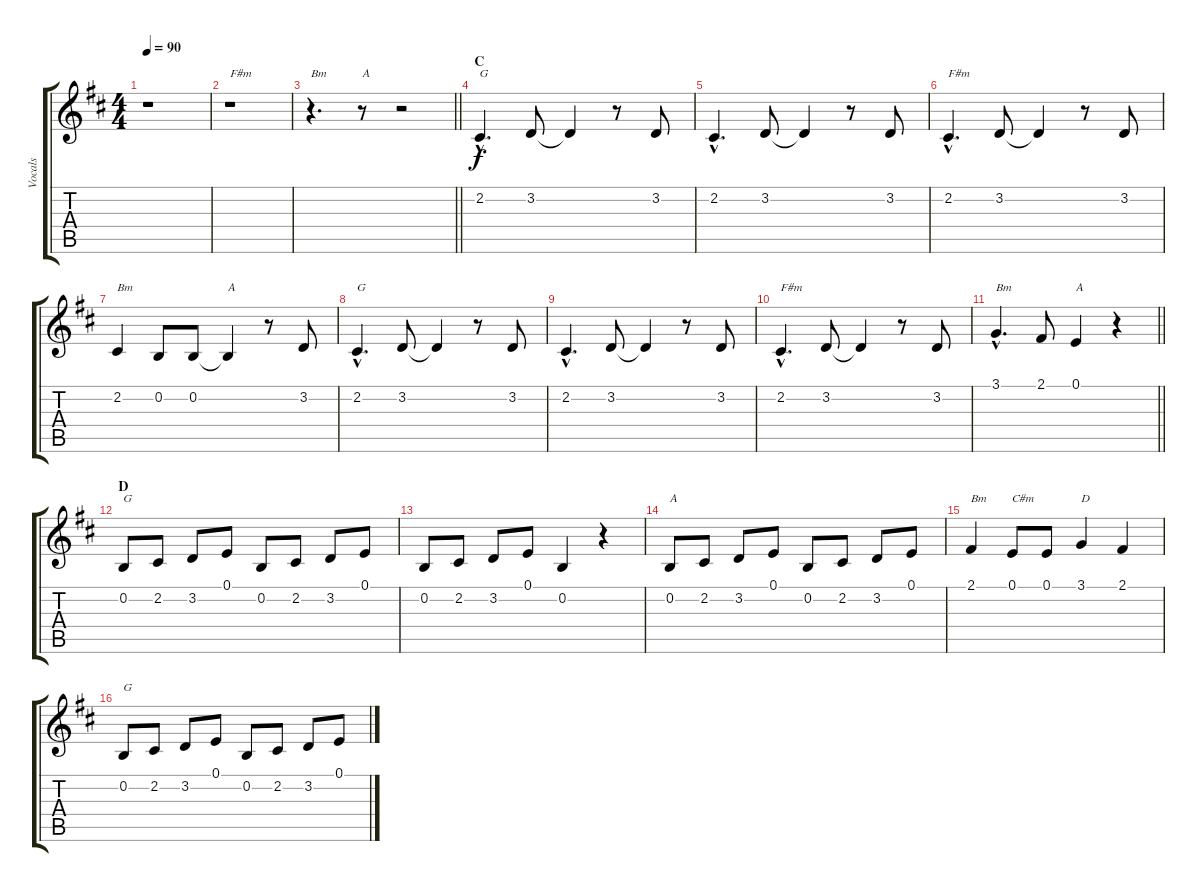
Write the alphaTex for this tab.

\track ("Vocals" "Vocals") {instrument sopranosax}
\staff {score tabs}
\tuning (E4 B3 G3 D3 A2 E2) {hide}
\ts (4 4)
\tempo 90
\clef g2
\ks d
r.1{dy f} |
r.1{txt "F#m"} |
\barLineRight lightlight
r.4{d txt "Bm"} r.8{txt "A"} r.2 |
\section ("" "C")
2.2{hac}.4{d txt "G"} 3.2.8 3.2{t}.4 r.8 3.2.8 |
2.2{hac}.4{d} 3.2.8 3.2{t}.4 r.8 3.2.8 |
2.2{hac}.4{d txt "F#m"} 3.2.8 3.2{t}.4 r.8 3.2.8 |
2.2.4{txt "Bm"} 0.2.8 0.2.8 0.2{t}.4{txt "A"} r.8 3.2.8 |
2.2{hac}.4{d txt "G"} 3.2.8 3.2{t}.4 r.8 3.2.8 |
2.2{hac}.4{d} 3.2.8 3.2{t}.4 r.8 3.2.8 |
2.2{hac}.4{d txt "F#m"} 3.2.8 3.2{t}.4 r.8 3.2.8 |
\barLineRight lightlight
3.1{hac}.4{d txt "Bm"} 2.1.8 0.1.4{txt "A"} r.4 |
\section ("" "D")
0.2.8{txt "G"} 2.2.8 3.2.8 0.1.8 0.2.8 2.2.8 3.2.8 0.1.8 |
0.2.8 2.2.8 3.2.8 0.1.8 0.2.4 r.4 |
0.2.8{txt "A"} 2.2.8 3.2.8 0.1.8 0.2.8 2.2.8 3.2.8 0.1.8 |
2.1.4{txt "Bm"} 0.1.8{txt "C#m"} 0.1.8 3.1.4{txt "D"} 2.1.4 |
0.2.8{txt "G"} 2.2.8 3.2.8 0.1.8 0.2.8 2.2.8 3.2.8 0.1.8
